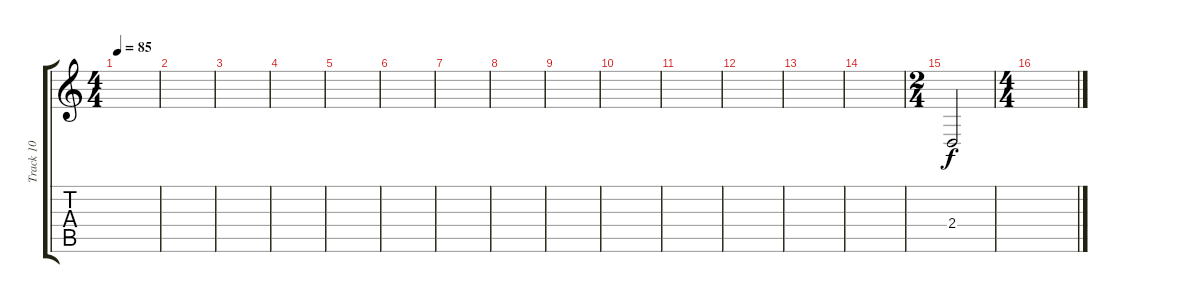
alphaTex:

\track ("Track 10" "Track 10") {instrument reversecymbal}
\staff {score tabs}
\tuning (D4 A3 F3 C3 G2 C2) {hide}
\ts (4 4)
\tempo 85
\clef g2
\ks c
|
|
|
|
|
|
|
|
|
|
|
|
|
|
\ts (2 4)
2.4.2 |
\ts (4 4)
